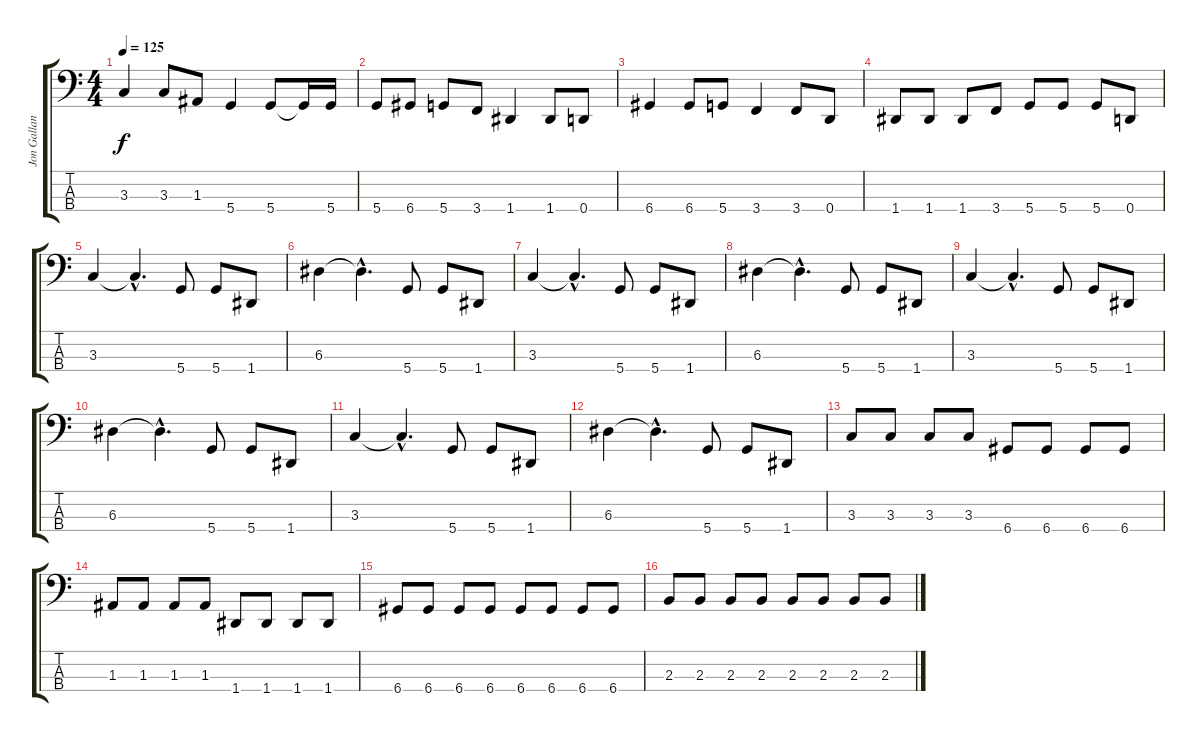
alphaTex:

\track ("Jon Gallant" "Jon Gallan") {instrument electricbassfinger}
\staff {score tabs}
\tuning (G2 D2 A1 D1) {hide}
\ts (4 4)
\tempo 125
\clef f4
\ks c
3.3.4{dy f} 3.3.8 1.3.8 5.4.4 5.4.8 5.4{t}.16 5.4.16 |
5.4.8 6.4.8 5.4.8 3.4.8 1.4.4 1.4.8 0.4.8 |
6.4.4 6.4.8 5.4.8 3.4.4 3.4.8 0.4.8 |
1.4.8 1.4.8 1.4.8 3.4.8 5.4.8 5.4.8 5.4.8 0.4.8 |
3.3.4 3.3{hac t}.4{d} 5.4.8 5.4.8 1.4.8 |
6.3.4 6.3{hac t}.4{d} 5.4.8 5.4.8 1.4.8 |
3.3.4 3.3{hac t}.4{d} 5.4.8 5.4.8 1.4.8 |
6.3.4 6.3{hac t}.4{d} 5.4.8 5.4.8 1.4.8 |
3.3.4 3.3{hac t}.4{d} 5.4.8 5.4.8 1.4.8 |
6.3.4 6.3{hac t}.4{d} 5.4.8 5.4.8 1.4.8 |
3.3.4 3.3{hac t}.4{d} 5.4.8 5.4.8 1.4.8 |
6.3.4 6.3{hac t}.4{d} 5.4.8 5.4.8 1.4.8 |
3.3.8 3.3.8 3.3.8 3.3.8 6.4.8 6.4.8 6.4.8 6.4.8 |
1.3.8 1.3.8 1.3.8 1.3.8 1.4.8 1.4.8 1.4.8 1.4.8 |
6.4.8 6.4.8 6.4.8 6.4.8 6.4.8 6.4.8 6.4.8 6.4.8 |
2.3.8 2.3.8 2.3.8 2.3.8 2.3.8 2.3.8 2.3.8 2.3.8
